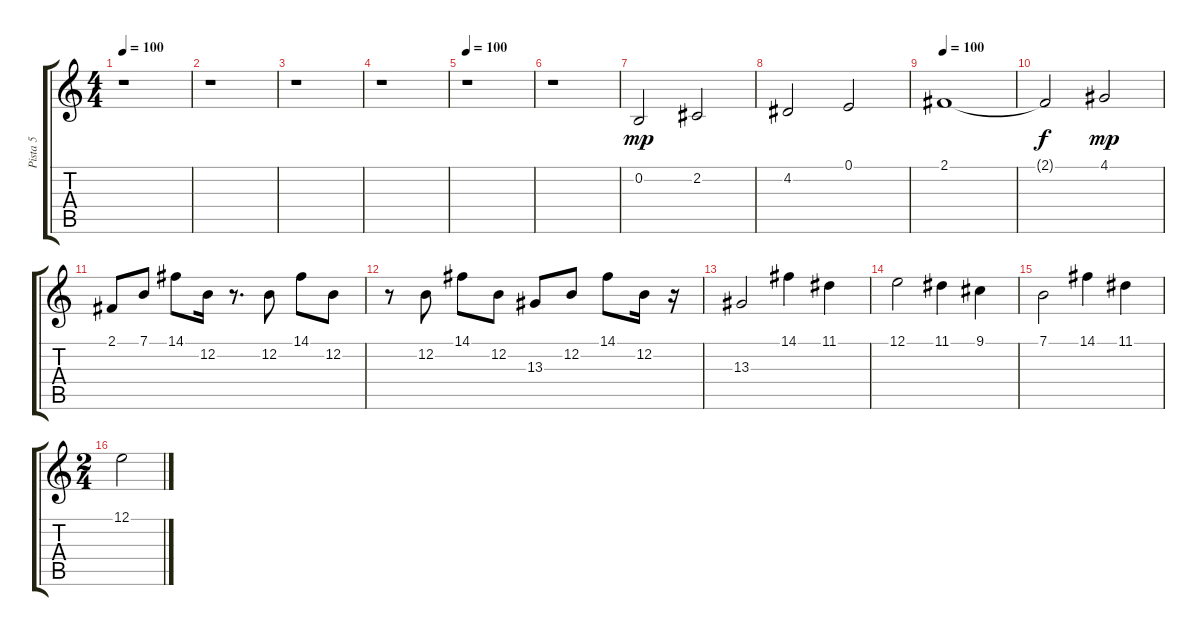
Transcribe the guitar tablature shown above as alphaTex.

\track ("Pista 5" "Pista 5") {instrument stringensemble1}
\staff {score tabs}
\tuning (E4 B3 G3 D3 A2 E2) {hide}
\ts (4 4)
\tempo 100
\clef g2
\ks c
r.1{dy mp} |
r.1 |
r.1 |
r.1 |
\tempo 100
r.1 |
r.1 |
0.2.2 2.2.2 |
4.2.2 0.1.2 |
\tempo 100
2.1.1 |
2.1{t}.2{dy f} 4.1.2{dy mp} |
2.1.8 7.1.8 14.1.8 12.2.16 r.8{d} 12.2.8 14.1.8 12.2.8 |
r.8 12.2.8 14.1.8 12.2.8 13.3.8 12.2.8 14.1.8 12.2.16 r.16 |
13.3.2 14.1.4 11.1.4 |
12.1.2 11.1.4 9.1.4 |
7.1.2 14.1.4 11.1.4 |
\ts (2 4)
12.1.2
